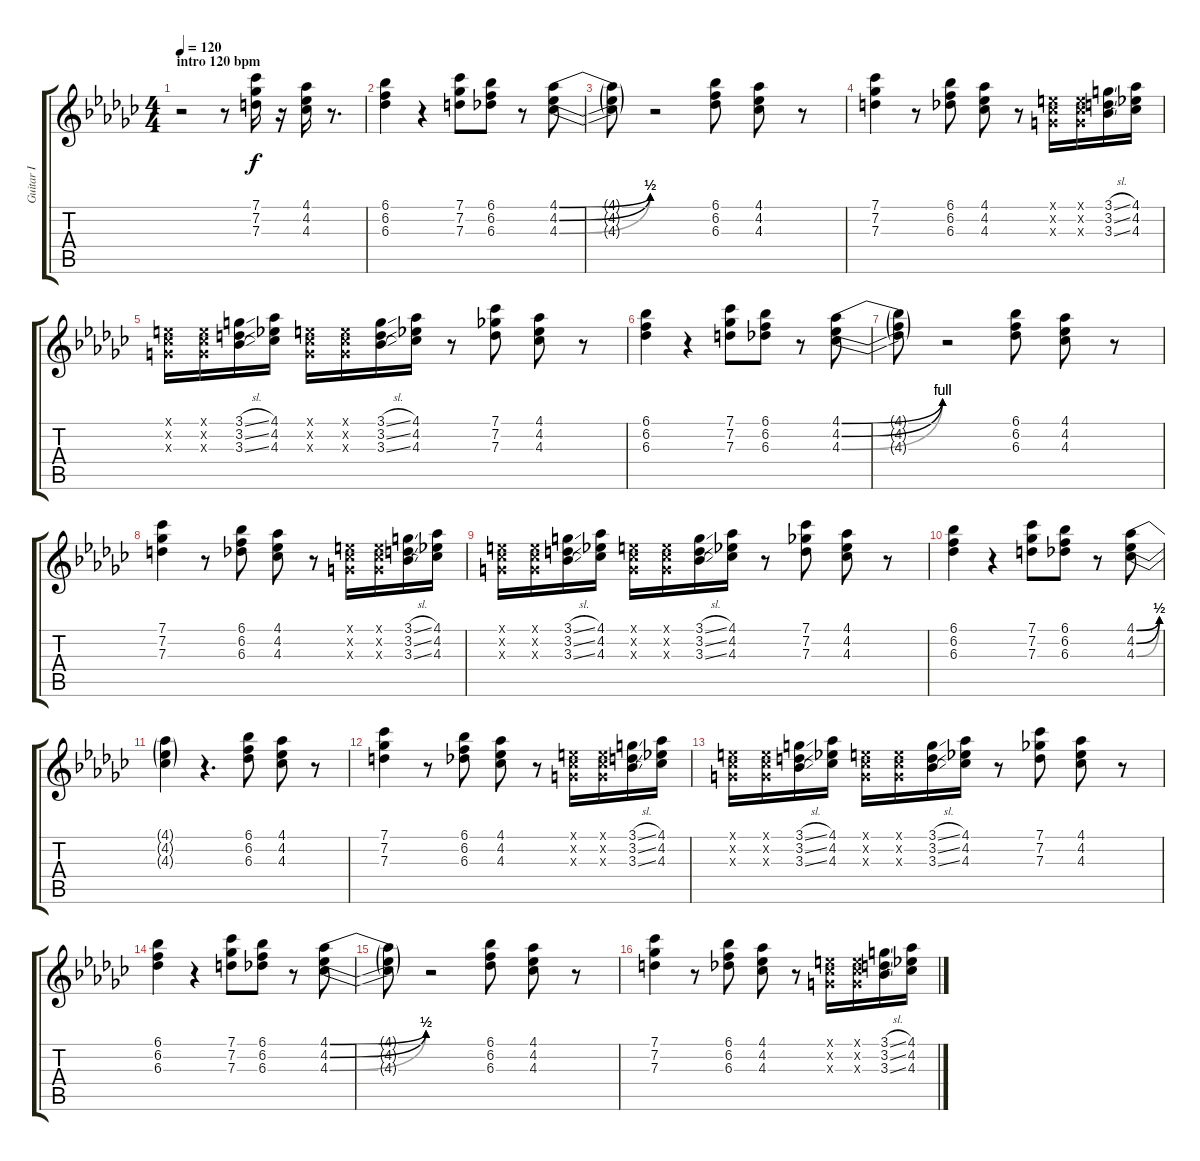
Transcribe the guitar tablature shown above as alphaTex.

\track ("Guitar I" "Guitar I") {instrument acousticguitarnylon}
\staff {score tabs}
\tuning (E4 B3 G3 D3 A2 E2) {hide}
\ts (4 4)
\section ("" "intro 120 bpm")
\tempo 120
\clef g2
\ks ebminor
r.2{dy f instrument acousticguitarnylon} r.8 (7.1 7.2 7.3).16 r.16 (4.1 4.2 4.3).16 r.8{d} |
(6.1 6.2 6.3).4 r.4 (7.1 7.2 7.3).8 (6.1 6.2 6.3).8 r.8 (4.1{be (bend 0 0 60 2)} 4.2{be (bend 0 0 60 2)} 4.3{be (bend 0 0 60 2)}).8 |
(4.1{t} 4.2{t} 4.3{t}).8 r.2 (6.1 6.2 6.3).8 (4.1 4.2 4.3).8 r.8 |
(7.1 7.2 7.3).4 r.8 (6.1 6.2 6.3).8 (4.1 4.2 4.3).8 r.8 (0.1{x} 0.2{x} 0.3{x}).16 (0.1{x} 0.2{x} 0.3{x}).16 (3.1{sl} 3.2{sl} 3.3{sl}).16 (4.1 4.2 4.3).16 |
(0.1{x} 0.2{x} 0.3{x}).16 (0.1{x} 0.2{x} 0.3{x}).16 (3.1{sl} 3.2{sl} 3.3{sl}).16 (4.1 4.2 4.3).16 (0.1{x} 0.2{x} 0.3{x}).16 (0.1{x} 0.2{x} 0.3{x}).16 (3.1{sl} 3.2{sl} 3.3{sl}).16 (4.1 4.2 4.3).16 r.8 (7.1 7.2 7.3).8 (4.1 4.2 4.3).8 r.8 |
(6.1 6.2 6.3).4 r.4 (7.1 7.2 7.3).8 (6.1 6.2 6.3).8 r.8 (4.1{be (bend 0 0 60 4)} 4.2{be (bend 0 0 60 4)} 4.3{be (bend 0 0 60 4)}).8 |
(4.1{t} 4.2{t} 4.3{t}).8 r.2 (6.1 6.2 6.3).8 (4.1 4.2 4.3).8 r.8 |
(7.1 7.2 7.3).4 r.8 (6.1 6.2 6.3).8 (4.1 4.2 4.3).8 r.8 (0.1{x} 0.2{x} 0.3{x}).16 (0.1{x} 0.2{x} 0.3{x}).16 (3.1{sl} 3.2{sl} 3.3{sl}).16 (4.1 4.2 4.3).16 |
(0.1{x} 0.2{x} 0.3{x}).16 (0.1{x} 0.2{x} 0.3{x}).16 (3.1{sl} 3.2{sl} 3.3{sl}).16 (4.1 4.2 4.3).16 (0.1{x} 0.2{x} 0.3{x}).16 (0.1{x} 0.2{x} 0.3{x}).16 (3.1{sl} 3.2{sl} 3.3{sl}).16 (4.1 4.2 4.3).16 r.8 (7.1 7.2 7.3).8 (4.1 4.2 4.3).8 r.8 |
(6.1 6.2 6.3).4 r.4 (7.1 7.2 7.3).8 (6.1 6.2 6.3).8 r.8 (4.1{be (bend 0 0 60 2)} 4.2{be (bend 0 0 60 2)} 4.3{be (bend 0 0 60 2)}).8 |
(4.1{t} 4.2{t} 4.3{t}).4 r.4{d} (6.1 6.2 6.3).8 (4.1 4.2 4.3).8 r.8 |
(7.1 7.2 7.3).4 r.8 (6.1 6.2 6.3).8 (4.1 4.2 4.3).8 r.8 (0.1{x} 0.2{x} 0.3{x}).16 (0.1{x} 0.2{x} 0.3{x}).16 (3.1{sl} 3.2{sl} 3.3{sl}).16 (4.1 4.2 4.3).16 |
(0.1{x} 0.2{x} 0.3{x}).16 (0.1{x} 0.2{x} 0.3{x}).16 (3.1{sl} 3.2{sl} 3.3{sl}).16 (4.1 4.2 4.3).16 (0.1{x} 0.2{x} 0.3{x}).16 (0.1{x} 0.2{x} 0.3{x}).16 (3.1{sl} 3.2{sl} 3.3{sl}).16 (4.1 4.2 4.3).16 r.8 (7.1 7.2 7.3).8 (4.1 4.2 4.3).8 r.8 |
(6.1 6.2 6.3).4 r.4 (7.1 7.2 7.3).8 (6.1 6.2 6.3).8 r.8 (4.1{be (bend 0 0 60 2)} 4.2{be (bend 0 0 60 2)} 4.3{be (bend 0 0 60 2)}).8 |
(4.1{t} 4.2{t} 4.3{t}).8 r.2 (6.1 6.2 6.3).8 (4.1 4.2 4.3).8 r.8 |
(7.1 7.2 7.3).4 r.8 (6.1 6.2 6.3).8 (4.1 4.2 4.3).8 r.8 (0.1{x} 0.2{x} 0.3{x}).16 (0.1{x} 0.2{x} 0.3{x}).16 (3.1{sl} 3.2{sl} 3.3{sl}).16 (4.1 4.2 4.3).16
